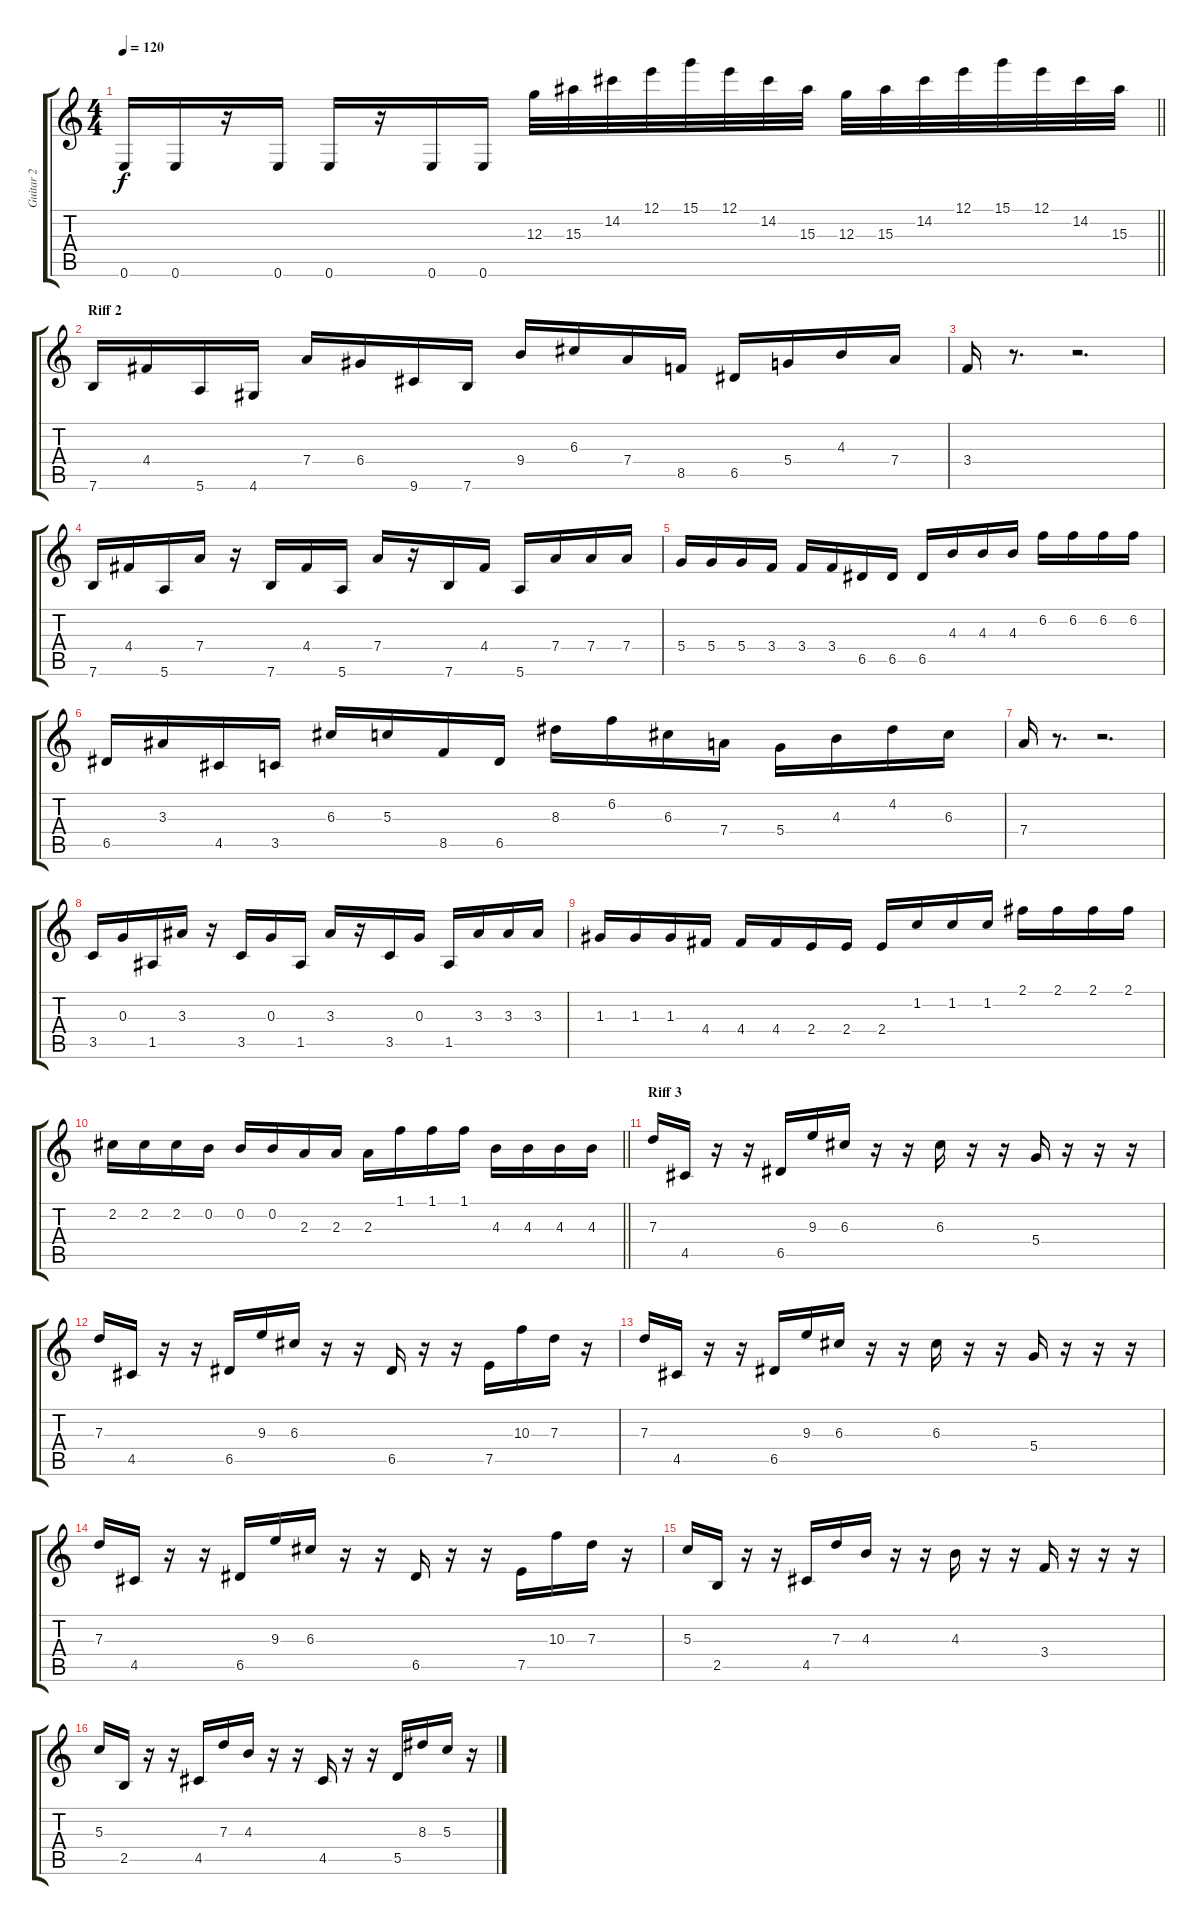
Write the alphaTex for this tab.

\track ("Guitar 2" "Guitar 2") {instrument distortionguitar}
\staff {score tabs}
\tuning (E4 B3 G3 D3 A2 E2) {hide}
\ts (4 4)
\tempo 120
\clef g2
\barLineRight lightlight
\ks c
0.6.16{dy f} 0.6.16 r.16 0.6.16 0.6.16 r.16 0.6.16 0.6.16 12.3.32 15.3.32 14.2.32 12.1.32 15.1.32 12.1.32 14.2.32 15.3.32 12.3.32 15.3.32 14.2.32 12.1.32 15.1.32 12.1.32 14.2.32 15.3.32 |
\section ("" "Riff 2")
7.6.16 4.4.16 5.6.16 4.6.16 7.4.16 6.4.16 9.6.16 7.6.16 9.4.16 6.3.16 7.4.16 8.5.16 6.5.16 5.4.16 4.3.16 7.4.16 |
3.4.16 r.8{d} r.2{d} |
7.6.16 4.4.16 5.6.16 7.4.16 r.16 7.6.16 4.4.16 5.6.16 7.4.16 r.16 7.6.16 4.4.16 5.6.16 7.4.16 7.4.16 7.4.16 |
5.4.16 5.4.16 5.4.16 3.4.16 3.4.16 3.4.16 6.5.16 6.5.16 6.5.16 4.3.16 4.3.16 4.3.16 6.2.16 6.2.16 6.2.16 6.2.16 |
6.5.16 3.3.16 4.5.16 3.5.16 6.3.16 5.3.16 8.5.16 6.5.16 8.3.16 6.2.16 6.3.16 7.4.16 5.4.16 4.3.16 4.2.16 6.3.16 |
7.4.16 r.8{d} r.2{d} |
3.5.16 0.3.16 1.5.16 3.3.16 r.16 3.5.16 0.3.16 1.5.16 3.3.16 r.16 3.5.16 0.3.16 1.5.16 3.3.16 3.3.16 3.3.16 |
1.3.16 1.3.16 1.3.16 4.4.16 4.4.16 4.4.16 2.4.16 2.4.16 2.4.16 1.2.16 1.2.16 1.2.16 2.1.16 2.1.16 2.1.16 2.1.16 |
\barLineRight lightlight
2.2.16 2.2.16 2.2.16 0.2.16 0.2.16 0.2.16 2.3.16 2.3.16 2.3.16 1.1.16 1.1.16 1.1.16 4.3.16 4.3.16 4.3.16 4.3.16 |
\section ("" "Riff 3")
7.3.16 4.5.16 r.16 r.16 6.5.16 9.3.16 6.3.16 r.16 r.16 6.3.16 r.16 r.16 5.4.16 r.16 r.16 r.16 |
7.3.16 4.5.16 r.16 r.16 6.5.16 9.3.16 6.3.16 r.16 r.16 6.5.16 r.16 r.16 7.5.16 10.3.16 7.3.16 r.16 |
7.3.16 4.5.16 r.16 r.16 6.5.16 9.3.16 6.3.16 r.16 r.16 6.3.16 r.16 r.16 5.4.16 r.16 r.16 r.16 |
7.3.16 4.5.16 r.16 r.16 6.5.16 9.3.16 6.3.16 r.16 r.16 6.5.16 r.16 r.16 7.5.16 10.3.16 7.3.16 r.16 |
5.3.16 2.5.16 r.16 r.16 4.5.16 7.3.16 4.3.16 r.16 r.16 4.3.16 r.16 r.16 3.4.16 r.16 r.16 r.16 |
5.3.16 2.5.16 r.16 r.16 4.5.16 7.3.16 4.3.16 r.16 r.16 4.5.16 r.16 r.16 5.5.16 8.3.16 5.3.16 r.16
